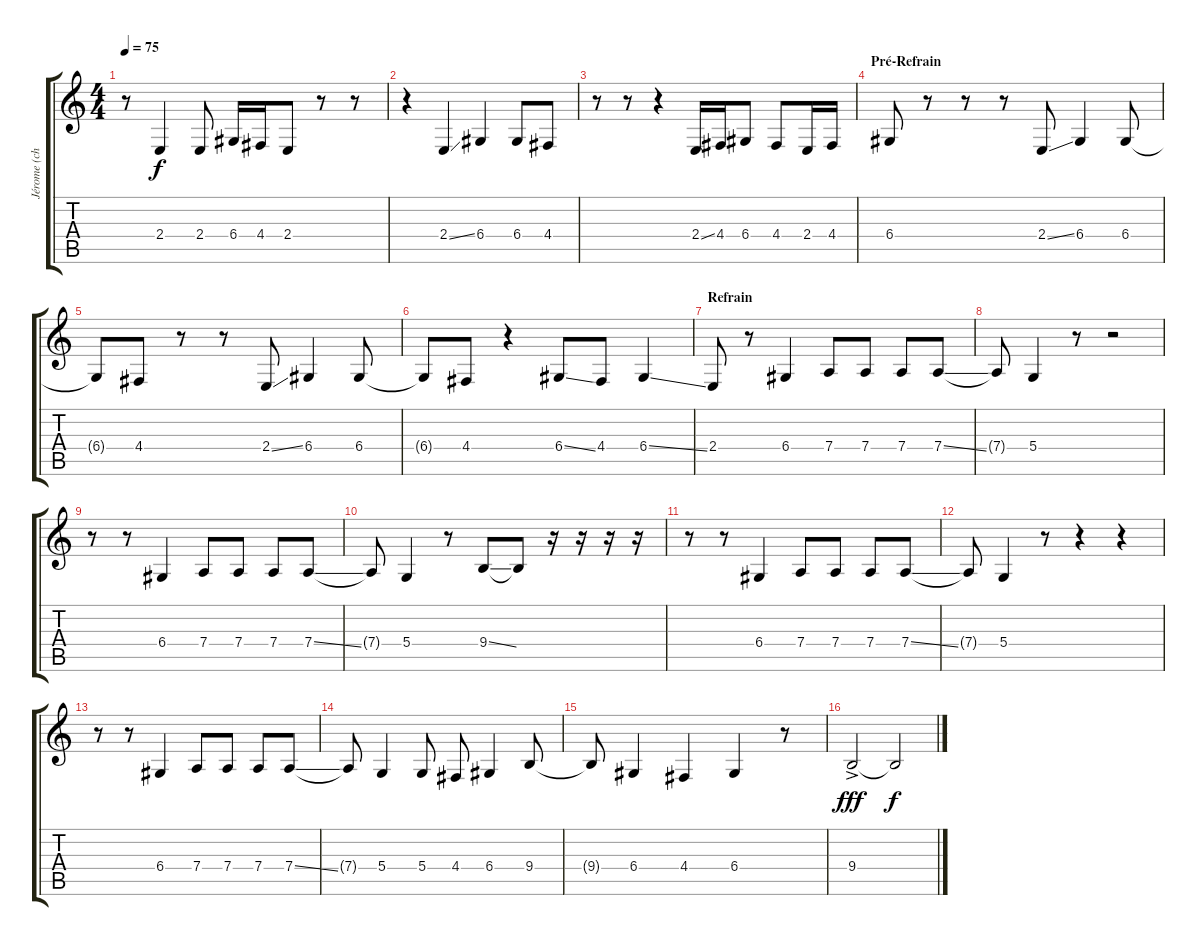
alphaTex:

\track ("Jérome (chant)" "Jérome (ch") {instrument tenorsax}
\staff {score tabs}
\tuning (E4 B3 G3 D3 A2 E2) {hide}
\ts (4 4)
\tempo 75
\clef g2
\ks c
r.8{dy f} 2.4.4 2.4.8 6.4.16 4.4.16 2.4.8 r.8 r.8 |
r.4 2.4{ss}.4 6.4.4 6.4.8 4.4.8 |
r.8 r.8 r.4 2.4{ss}.16 4.4.16 6.4.8 4.4.8 2.4.16 4.4.16 |
\section ("" "Pré-Refrain")
6.4.8 r.8 r.8 r.8 2.4{ss}.8 6.4.4 6.4.8 |
6.4{t}.8 4.4.8 r.8 r.8 2.4{ss}.8 6.4.4 6.4.8 |
6.4{t}.8 4.4.8 r.4 6.4{ss}.8 4.4.8 6.4{ss}.4 |
\section ("" "Refrain ")
2.4.8 r.8 6.4.4 7.4.8 7.4.8 7.4.8 7.4{ss}.8 |
7.4{t}.8 5.4.4 r.8 r.2 |
r.8 r.8 6.4.4 7.4.8 7.4.8 7.4.8 7.4{ss}.8 |
7.4{t}.8 5.4.4 r.8 9.4{ss}.8 9.4{t}.8 r.16 r.16 r.16 r.16 |
r.8 r.8 6.4.4 7.4.8 7.4.8 7.4.8 7.4{ss}.8 |
7.4{t}.8 5.4.4 r.8 r.4 r.4 |
r.8 r.8 6.4.4 7.4.8 7.4.8 7.4.8 7.4{ss}.8 |
7.4{t}.8 5.4.4 5.4.8 4.4.8 6.4.4 9.4.8 |
9.4{t}.8 6.4.4 4.4.4 6.4.4 r.8 |
9.4{ac}.2{dy fff} 9.4{t}.2{dy f}
